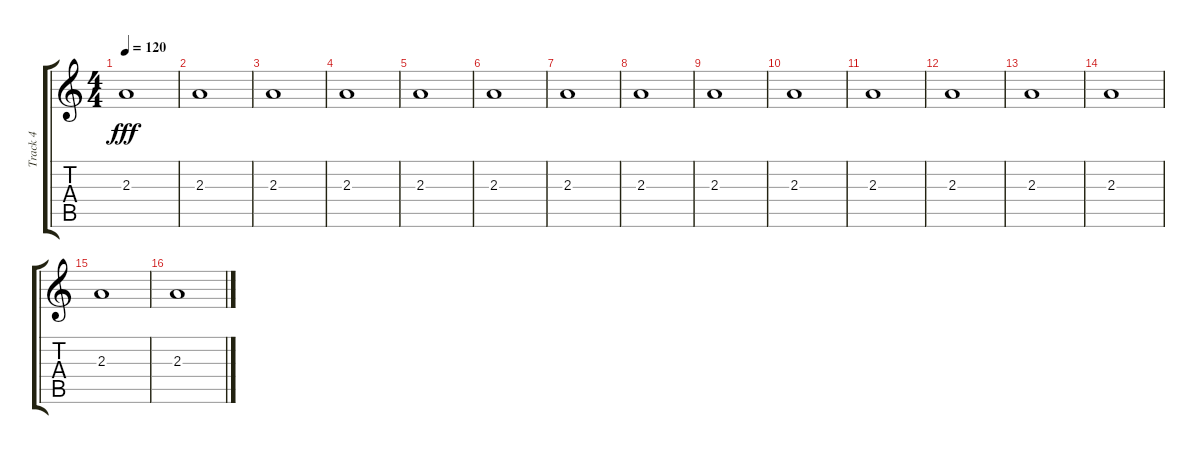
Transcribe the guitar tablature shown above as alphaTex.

\track ("Track 4" "Track 4") {instrument acousticguitarsteel}
\staff {score tabs}
\tuning (E4 B3 G3 D3 A2 E2) {hide}
\ts (4 4)
\tempo 120
\clef g2
\ks c
2.3.1{dy fff} |
2.3.1 |
2.3.1 |
2.3.1 |
2.3.1 |
2.3.1 |
2.3.1 |
2.3.1 |
2.3.1 |
2.3.1 |
2.3.1 |
2.3.1 |
2.3.1 |
2.3.1 |
2.3.1 |
2.3.1
